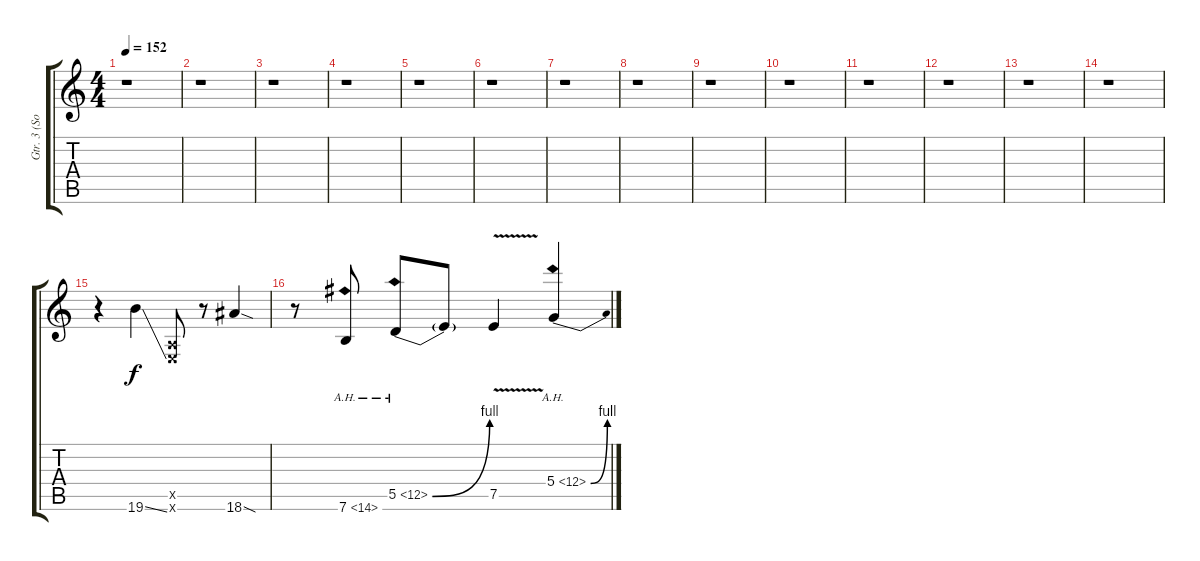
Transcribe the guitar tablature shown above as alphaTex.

\track ("Gtr. 3 (Solo)" "Gtr. 3 (So") {instrument distortionguitar}
\staff {score tabs}
\tuning (E4 B3 G3 D3 A2 E2) {hide}
\ts (4 4)
\tempo 152
\clef g2
\ks c
r.1{dy f} |
r.1 |
r.1 |
r.1 |
r.1 |
r.1 |
r.1 |
r.1 |
r.1 |
r.1 |
r.1 |
r.1 |
r.1 |
r.1 |
r.4 19.6{ss}.4 (0.5{x} 0.6{x}).8 r.8 18.6{sod}.4 |
r.8 7.6{ah 7}.8 5.5{be (bend 0 0 60 4) ah 7}.8 5.5{t}.8 7.5{v}.4 5.4{be (bend 0 0 60 4) ah 7}.4
